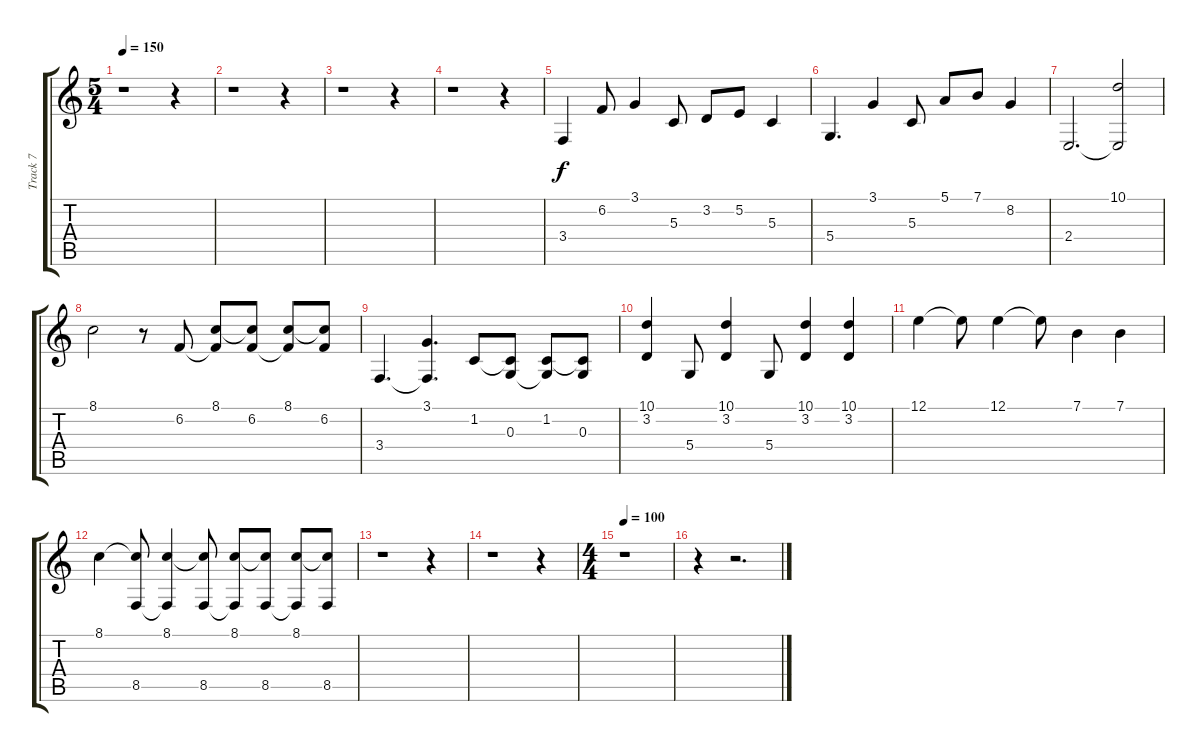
\track ("Track 7" "Track 7") {instrument acousticgrandpiano}
\staff {score tabs}
\tuning (E4 B3 G3 D3 A2 E2) {hide}
\ts (5 4)
\tempo 150
\clef g2
\ks c
r.1{dy f} r.4 |
r.1 r.4 |
r.1 r.4 |
r.1 r.4 |
3.4.4 6.2.8 3.1.4 5.3.8 3.2.8 5.2.8 5.3.4 |
5.4.4{d} 3.1.4 5.3.8 5.1.8 7.1.8 8.2.4 |
2.4.2{d} (10.1 2.4{t}).2 |
8.1.2 r.8 6.2.8 (8.1 6.2{t}).8 (8.1{t} 6.2).8 (8.1 6.2{t}).8 (8.1{t} 6.2).8 |
3.4.4{d} (3.1 3.4{t}).4{d} 1.2.8 (1.2{t} 0.3).8 (1.2 0.3{t}).8 (1.2{t} 0.3).8 |
(10.1 3.2).4 5.4.8 (10.1 3.2).4 5.4.8 (10.1 3.2).4 (10.1 3.2).4 |
12.1.4 12.1{t}.8 12.1.4 12.1{t}.8 7.1.4 7.1.4 |
8.1.4 (8.1{t} 8.5).8 (8.1 8.5{t}).4 (8.1{t} 8.5).8 (8.1 8.5{t}).8 (8.1{t} 8.5).8 (8.1 8.5{t}).8 (8.1{t} 8.5).8 |
r.1 r.4 |
r.1 r.4 |
\ts (4 4)
\tempo 100
r.1 |
r.4 r.2{d}
